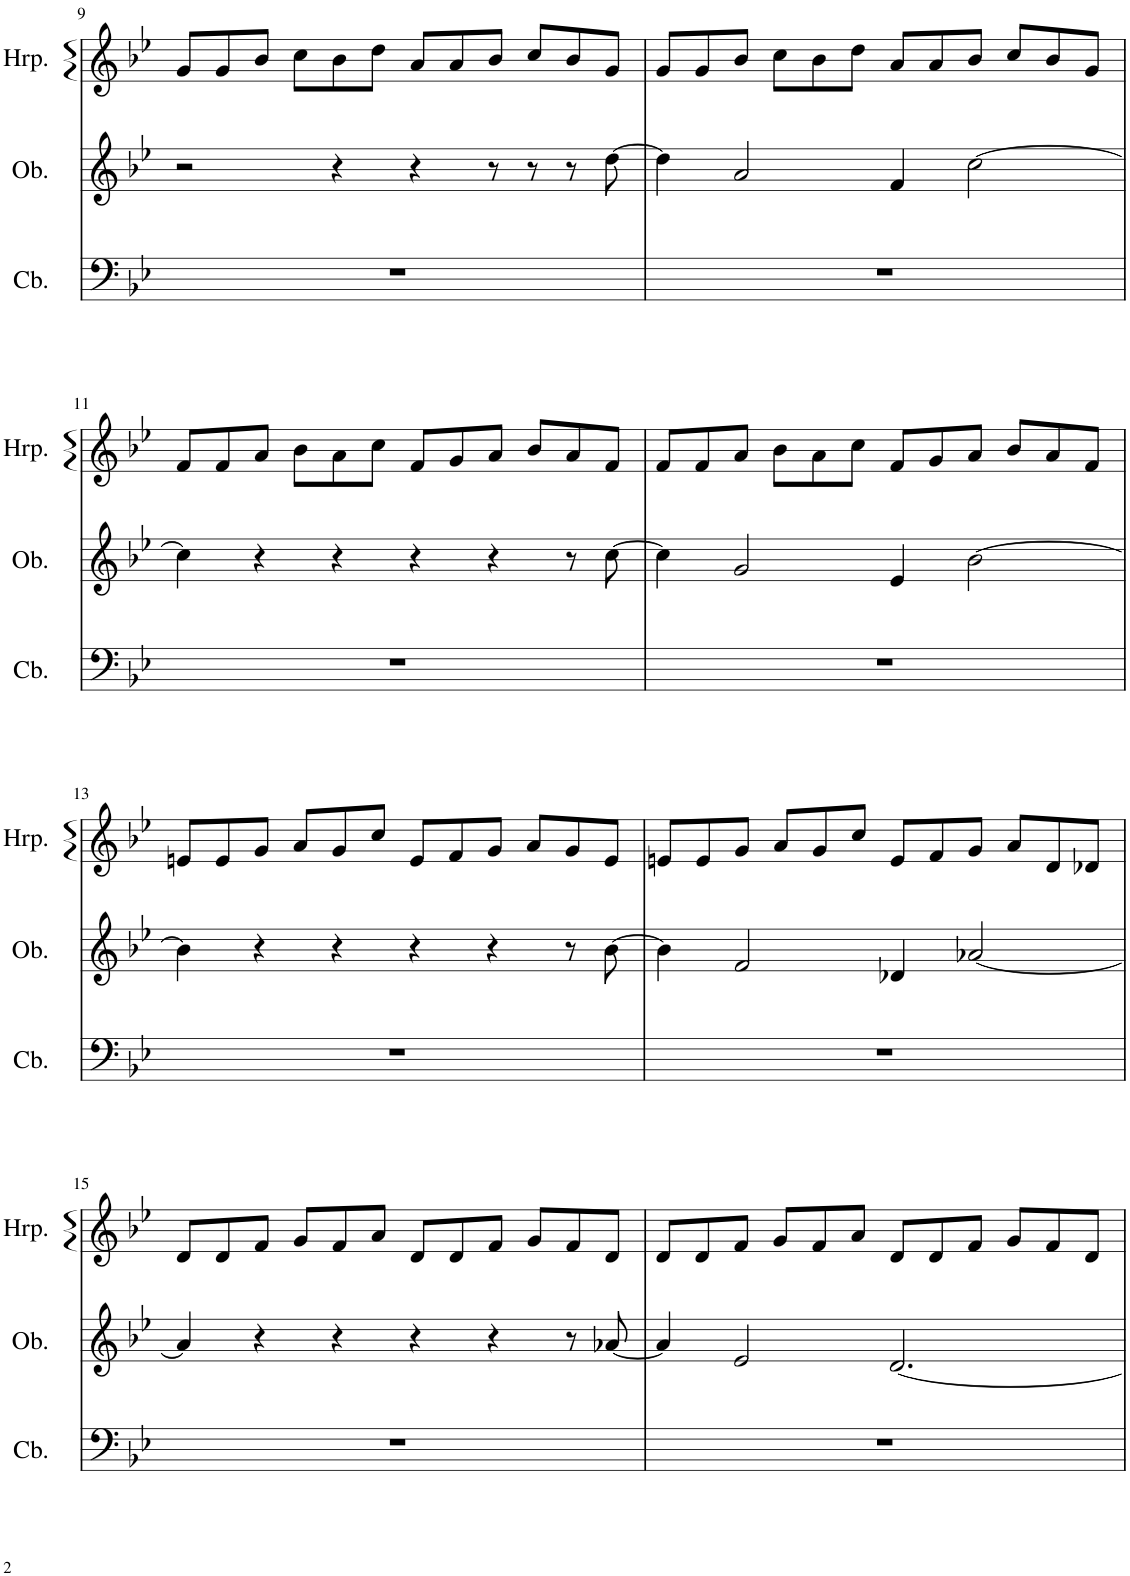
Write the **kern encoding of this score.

**kern	**kern	**kern
*part3	*part2	*part1
*staff3	*staff2	*staff1
*I"Contrabass	*I"Oboe	*I"Harp
*I'Cb.	*I'Ob.	*I'Hrp.
!!LO:PB:g=z
*clefF4	*clefG2	*clefG2
*Trd7c12	*	*
*k[b-e-]	*k[b-e-]	*k[b-e-]
*M12/8	*M12/8	*M12/8
=9	=9	=9
1.r	2r	8g/L
.	.	8g/
.	.	8b-/J
.	.	8cc\L
.	4r	8b-\
.	.	8dd\J
.	4r	8a/L
.	.	8a/
.	8r	8b-/J
.	8r	8cc/L
.	8r	8b-/
.	[8dd\	8g/J
=10	=10	=10
1.r	4dd\]	8g/L
.	.	8g/
.	2a/	8b-/J
.	.	8cc\L
.	.	8b-\
.	.	8dd\J
.	4f/	8a/L
.	.	8a/
.	[2cc\	8b-/J
.	.	8cc/L
.	.	8b-/
.	.	8g/J
!!LO:LB:g=z
=11	=11	=11
1.r	4cc\]	8f/L
.	.	8f/
.	4r	8a/J
.	.	8b-\L
.	4r	8a\
.	.	8cc\J
.	4r	8f/L
.	.	8g/
.	4r	8a/J
.	.	8b-/L
.	8r	8a/
.	[8cc\	8f/J
=12	=12	=12
1.r	4cc\]	8f/L
.	.	8f/
.	2g/	8a/J
.	.	8b-\L
.	.	8a\
.	.	8cc\J
.	4e-/	8f/L
.	.	8g/
.	[2b-\	8a/J
.	.	8b-/L
.	.	8a/
.	.	8f/J
!!LO:LB:g=z
=13	=13	=13
1.r	4b-\]	8en/L
.	.	8e/
.	4r	8g/J
.	.	8a/L
.	4r	8g/
.	.	8cc/J
.	4r	8e/L
.	.	8f/
.	4r	8g/J
.	.	8a/L
.	8r	8g/
.	[8b-\	8e/J
=14	=14	=14
1.r	4b-\]	8en/L
.	.	8e/
.	2f/	8g/J
.	.	8a/L
.	.	8g/
.	.	8cc/J
.	4d-X/	8e/L
.	.	8f/
.	[2a-X/	8g/J
.	.	8a/L
.	.	8d/
.	.	8d-X/J
!!LO:LB:g=z
=15	=15	=15
1.r	4a-/]	8d/L
.	.	8d/
.	4r	8f/J
.	.	8g/L
.	4r	8f/
.	.	8a/J
.	4r	8d/L
.	.	8d/
.	4r	8f/J
.	.	8g/L
.	8r	8f/
.	[8a-X/	8d/J
=16	=16	=16
1.r	4a-/]	8d/L
.	.	8d/
.	2e-/	8f/J
.	.	8g/L
.	.	8f/
.	.	8a/J
.	[2.d/	8d/L
.	.	8d/
.	.	8f/J
.	.	8g/L
.	.	8f/
.	.	8d/J
=	=	=
*-	*-	*-
